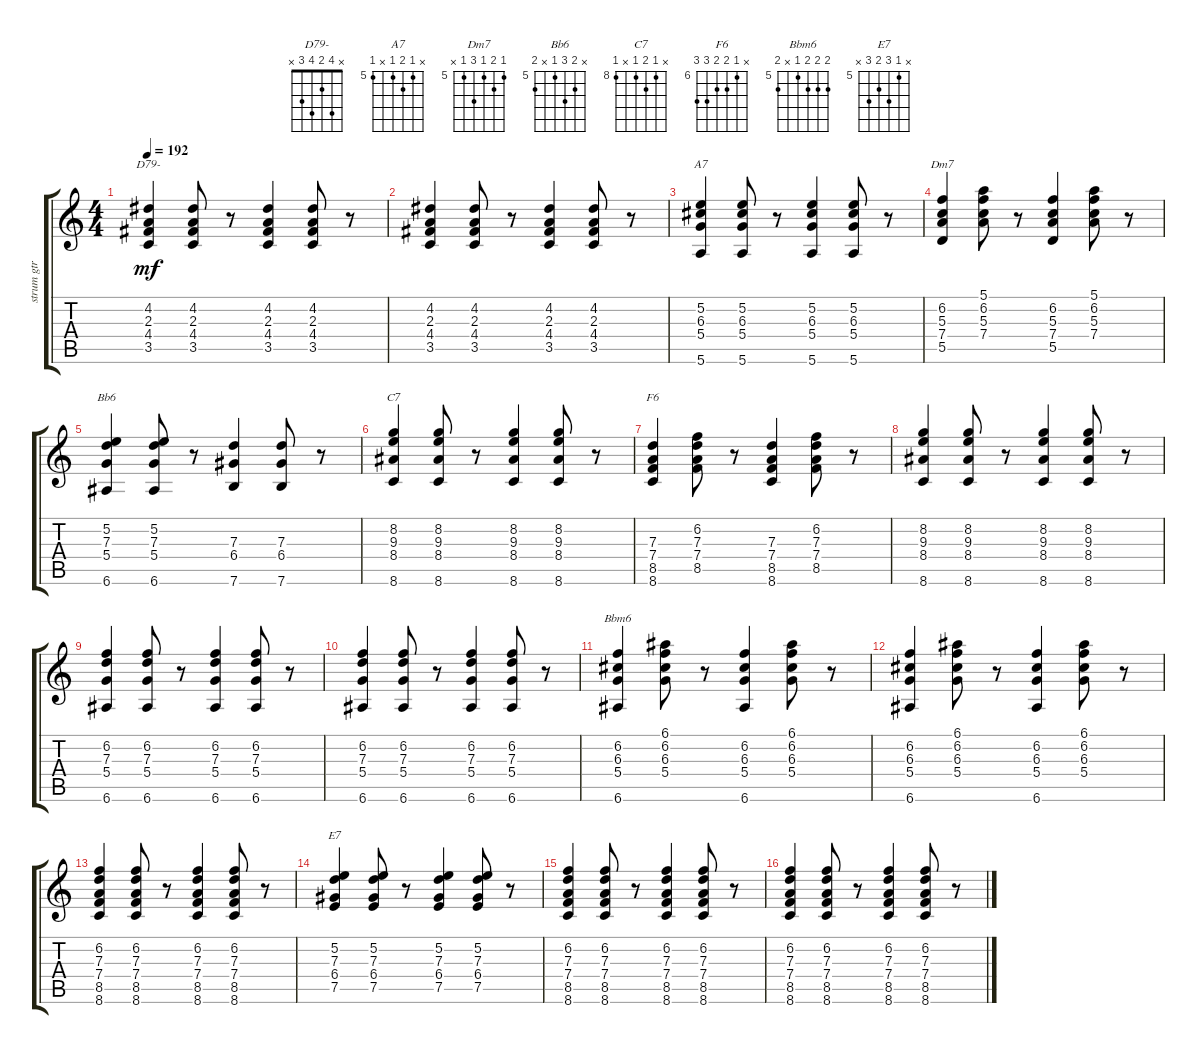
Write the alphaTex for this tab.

\track ("strum gtr" "strum gtr") {instrument acousticguitarnylon}
\staff {score tabs}
\tuning (E4 B3 G3 D3 A2 E2) {hide}
\chord ("D79-" x 4 2 4 3 x)
\chord ("A7" x 5 6 5 x 5) {firstfret 5}
\chord ("Dm7" 5 6 5 7 5 x) {firstfret 5}
\chord ("Bb6" x 6 7 5 x 6) {firstfret 5}
\chord ("C7" x 8 9 8 x 8) {firstfret 8}
\chord ("F6" x 6 7 7 8 8) {firstfret 6}
\chord ("Bbm6" 6 6 6 5 x 6) {firstfret 5}
\chord ("E7" x 5 7 6 7 x) {firstfret 5}
\ts (4 4)
\tempo 192
\clef g2
\ks c
(4.2 2.3 4.4 3.5).4{ch "D79-" dy mf} (4.2 2.3 4.4 3.5).8 r.8 (4.2 2.3 4.4 3.5).4 (4.2 2.3 4.4 3.5).8 r.8 |
(4.2 2.3 4.4 3.5).4 (4.2 2.3 4.4 3.5).8 r.8 (4.2 2.3 4.4 3.5).4 (4.2 2.3 4.4 3.5).8 r.8 |
(5.2 6.3 5.4 5.6).4{ch "A7"} (5.2 6.3 5.4 5.6).8 r.8 (5.2 6.3 5.4 5.6).4 (5.2 6.3 5.4 5.6).8 r.8 |
(6.2 5.3 7.4 5.5).4{ch "Dm7"} (5.1 6.2 5.3 7.4).8 r.8 (6.2 5.3 7.4 5.5).4 (5.1 6.2 5.3 7.4).8 r.8 |
(5.2 7.3 5.4 6.6).4{ch "Bb6"} (5.2 7.3 5.4 6.6).8 r.8 (7.3 6.4 7.6).4 (7.3 6.4 7.6).8 r.8 |
(8.2 9.3 8.4 8.6).4{ch "C7"} (8.2 9.3 8.4 8.6).8 r.8 (8.2 9.3 8.4 8.6).4 (8.2 9.3 8.4 8.6).8 r.8 |
(7.3 7.4 8.5 8.6).4{ch "F6"} (6.2 7.3 7.4 8.5).8 r.8 (7.3 7.4 8.5 8.6).4 (6.2 7.3 7.4 8.5).8 r.8 |
(8.2 9.3 8.4 8.6).4 (8.2 9.3 8.4 8.6).8 r.8 (8.2 9.3 8.4 8.6).4 (8.2 9.3 8.4 8.6).8 r.8 |
(6.2 7.3 5.4 6.6).4 (6.2 7.3 5.4 6.6).8 r.8 (6.2 7.3 5.4 6.6).4 (6.2 7.3 5.4 6.6).8 r.8 |
(6.2 7.3 5.4 6.6).4 (6.2 7.3 5.4 6.6).8 r.8 (6.2 7.3 5.4 6.6).4 (6.2 7.3 5.4 6.6).8 r.8 |
(6.2 6.3 5.4 6.6).4{ch "Bbm6"} (6.1 6.2 6.3 5.4).8 r.8 (6.2 6.3 5.4 6.6).4 (6.1 6.2 6.3 5.4).8 r.8 |
(6.2 6.3 5.4 6.6).4 (6.1 6.2 6.3 5.4).8 r.8 (6.2 6.3 5.4 6.6).4 (6.1 6.2 6.3 5.4).8 r.8 |
(6.2 7.3 7.4 8.5 8.6).4 (6.2 7.3 7.4 8.5 8.6).8 r.8 (6.2 7.3 7.4 8.5 8.6).4 (6.2 7.3 7.4 8.5 8.6).8 r.8 |
(5.2 7.3 6.4 7.5).4{ch "E7"} (5.2 7.3 6.4 7.5).8 r.8 (5.2 7.3 6.4 7.5).4 (5.2 7.3 6.4 7.5).8 r.8 |
(6.2 7.3 7.4 8.5 8.6).4 (6.2 7.3 7.4 8.5 8.6).8 r.8 (6.2 7.3 7.4 8.5 8.6).4 (6.2 7.3 7.4 8.5 8.6).8 r.8 |
(6.2 7.3 7.4 8.5 8.6).4 (6.2 7.3 7.4 8.5 8.6).8 r.8 (6.2 7.3 7.4 8.5 8.6).4 (6.2 7.3 7.4 8.5 8.6).8 r.8
